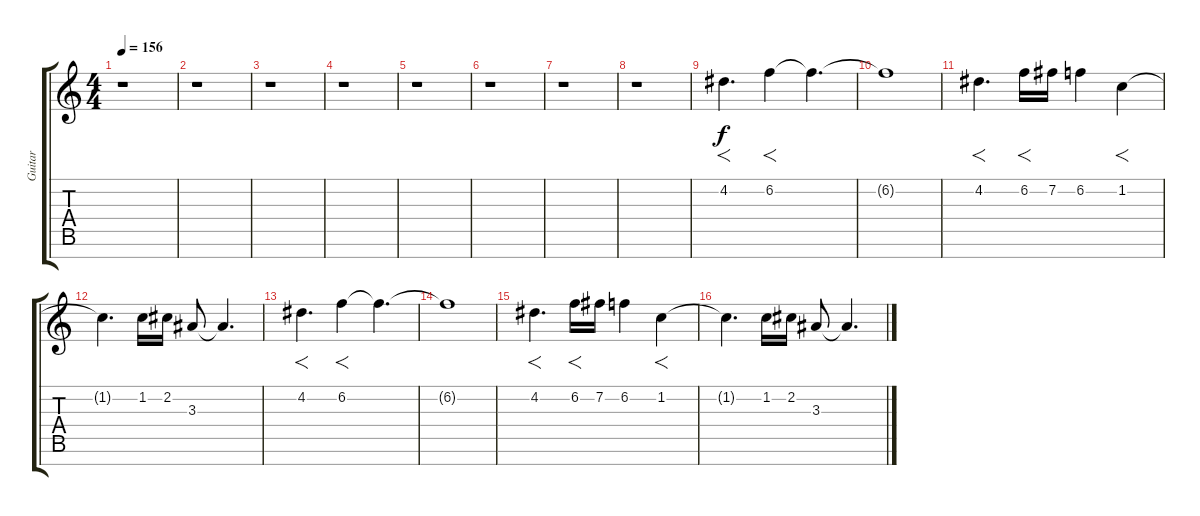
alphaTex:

\track ("Guitar" "Guitar") {instrument distortionguitar}
\staff {score tabs}
\tuning (E4 B3 G3 D3 A2 E2 B1) {hide}
\ts (4 4)
\tempo 156
\clef g2
\ks c
r.1{dy f} |
r.1 |
r.1 |
r.1 |
r.1 |
r.1 |
r.1 |
r.1 |
4.2.4{f d} 6.2.4{f} 6.2{t}.4{d} |
6.2{t}.1 |
4.2.4{f d} 6.2.16{f} 7.2.16 6.2.4 1.2.4{f} |
1.2{t}.4{d} 1.2.16 2.2.16 3.3.8 3.3{t}.4{d} |
4.2.4{f d} 6.2.4{f} 6.2{t}.4{d} |
6.2{t}.1 |
4.2.4{f d} 6.2.16{f} 7.2.16 6.2.4 1.2.4{f} |
1.2{t}.4{d} 1.2.16 2.2.16 3.3.8 3.3{t}.4{d}
